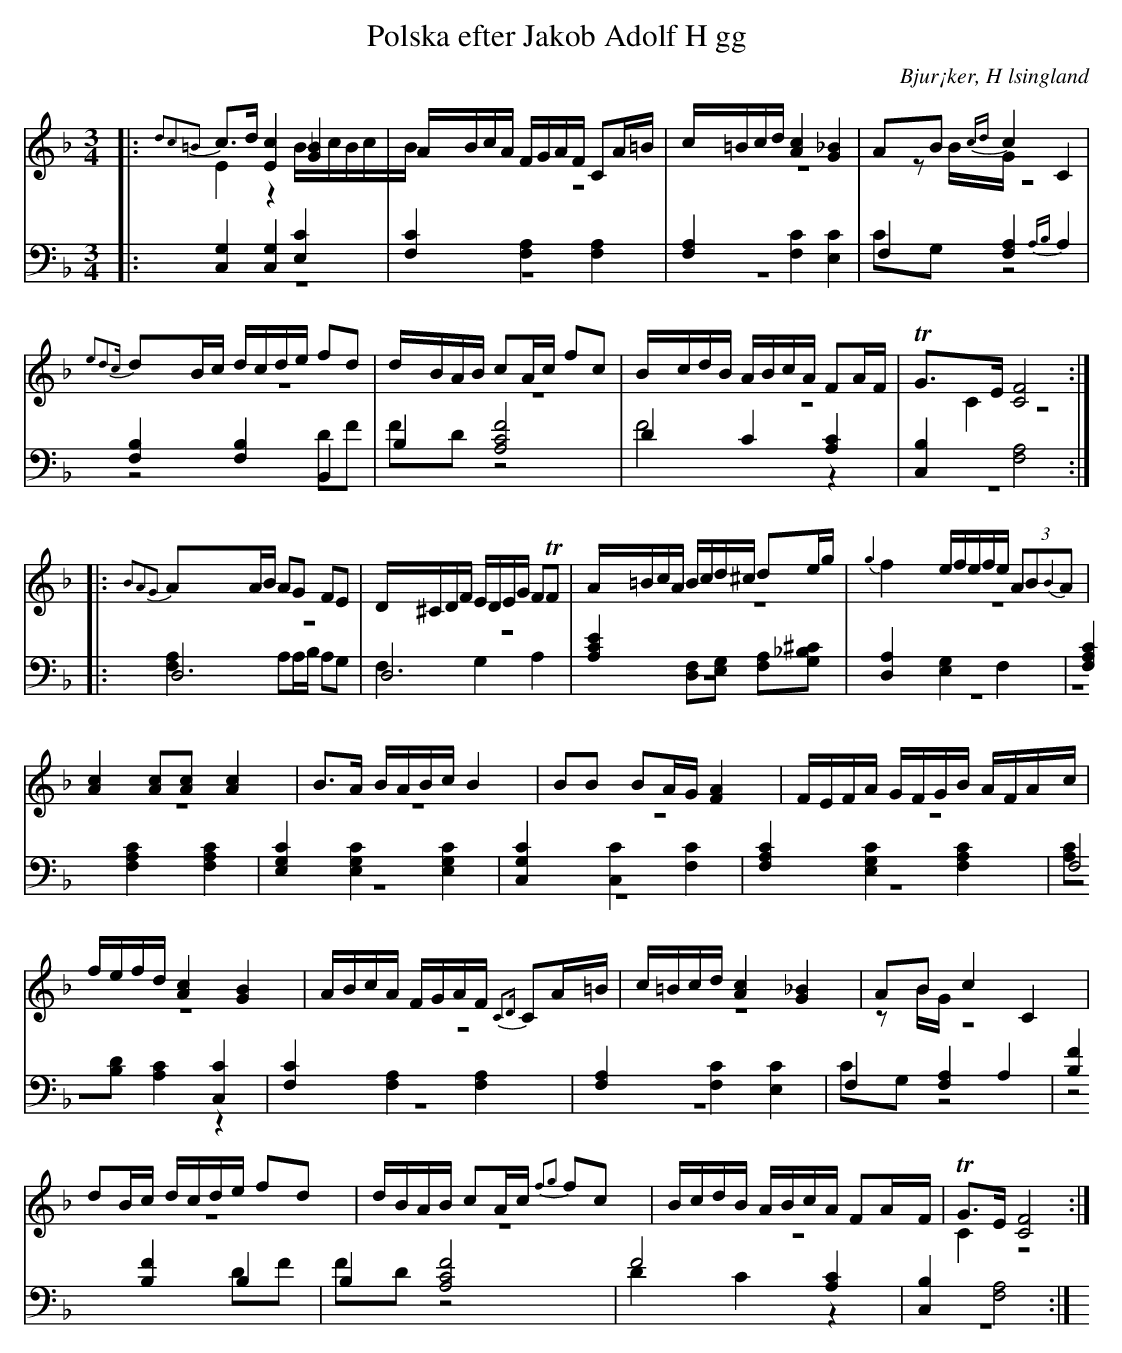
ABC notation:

X:1
T: Polska efter Jakob Adolf H gg
O: Bjur¡ker, H lsingland
M: 3/4
L: 1/16
K: F
V:1
V:2 merge
V:3
V:4 merge
V:1
|: {d2c2=B2}c2>d2 [E4c4] [G4_B4]|ABcA FGAF C2A=B|c=Bcd [A4c4] [G4_B4]|A2B2 {cd}c4 C4 |
{e2d2c}d2Bc dcde f2d2|dBAB c2Ac f2c2|BcdB ABcA F2AF|TG2>E2 [C8F8]:|
|:{B2A2G2}A2AB A2G2 F2E2|D^CDF EDEG F2TF2|A=BcA Bcd^c d2eg|{g2}f4 e4/5f4/5e4/5f4/5e4/5 (3A2B2{B2}A2 |
[A4c4] [A2c2][A2c2] [A4c4]|B2>A2 BABc B4|B2B2 B2AG [F4A4]|FEFA GFGB AFAc|
fefd [A4c4] [G4B4]|ABcA FGAF {C2D}C2A=B|c=Bcd [A4c4] [G4_B4]|A2B2 c4 C4 |
d2Bc dcde f2d2|dBAB c2Ac {f2g2}f2c2|BcdB ABcA F2AF|TG2>E2 [C8F8]:|
V:2
|:E4 z4 B4/5c4/5B4/5c4/5B4/5|z12|z12|z2BG z8 |
z12|z12|z12|C4 z8:|
|:z12|z12|z12|z12 |
z12|z12|z12|z12|
z12|z12|z12|z2BG z8 |
z12|z12|z12|C4 z8:|
V:3 clef=bass
|: [C,4G,4] [C,4G,4] [E,4C4]|[F,4C4] [F,4A,4] [F,4A,4]|[F,4A,4] [F,4C4] [E,4C4]| F,4 [F,4A,4] {A,B,}A,4|
[B,4F,4] [B,4F,4] B,,4|B,4 [A,8C8F8]|D4 C4 [A,4C4]|[C,4B,4] [F,8A,8]:|
|:D,12|D,12|[A,4C4E4] [D,2F,2][E,2G,2] [F,2A,2][^C2G,2_B,2]|
[D,4A,4] [E,4G,4] F,4|[F,4A,4C4] [F,4A,4C4] [F,4A,4C4]|[E,4G,4C4] [E,4G,4C4] [E,4G,4C4]|[C,4G,4C4] [C,4C4] [F,4C4]|
[F,4A,4C4] [E,4G,4C4] [F,4A,4C4]|F,8 [C,4C4]|[F,4C4] [F,4A,4] [F,4A,4]|[F,4A,4] [F,4C4] [E,4C4]|
F,4 [F,4A,4] A,4|[B,4F4] [B,4F4] B,4|B,4 [A,8C8F8]|F8  [A,4C4]|[C,4B,4] [F,8A,8]:|
V:4 clef=bass
|:z12|z12|z12|C2G,2 z8 |
z8 D2F2|F2D2 z8|F8 z4|z12:|
|:[F,4A,4] A,2A,B, A,2G,2|F,4 G,4 A,4|z12|z12 |
z12|z12|z12|z12|
[A,2C2][B,2D2] [A,4C4] z4|z12|z12|C2G,2 z8 |
z8 D2F2|F2D2 z8|D4 C4 z4|z12:|
